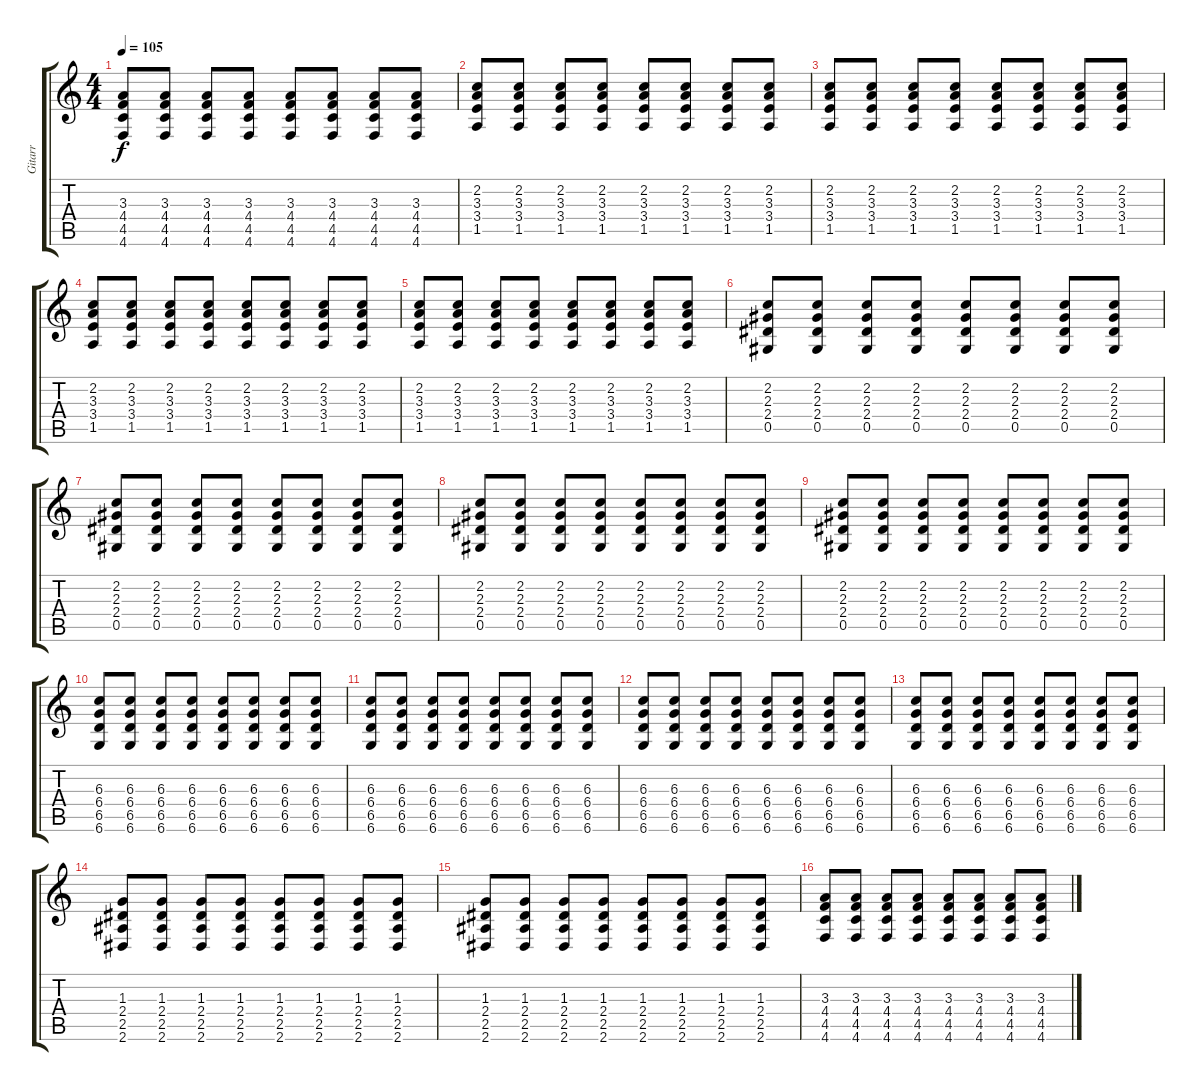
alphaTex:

\track ("Gitarr" "Gitarr") {instrument overdrivenguitar}
\staff {score tabs}
\tuning (Eb4 Bb3 Gb3 Db3 Ab2 Db2) {hide}
\ts (4 4)
\tempo 105
\clef g2
\ks c
(3.3 4.4 4.5 4.6).8{dy f} (3.3 4.4 4.5 4.6).8 (3.3 4.4 4.5 4.6).8 (3.3 4.4 4.5 4.6).8 (3.3 4.4 4.5 4.6).8 (3.3 4.4 4.5 4.6).8 (3.3 4.4 4.5 4.6).8 (3.3 4.4 4.5 4.6).8 |
(2.2 3.3 3.4 1.5).8 (2.2 3.3 3.4 1.5).8 (2.2 3.3 3.4 1.5).8 (2.2 3.3 3.4 1.5).8 (2.2 3.3 3.4 1.5).8 (2.2 3.3 3.4 1.5).8 (2.2 3.3 3.4 1.5).8 (2.2 3.3 3.4 1.5).8 |
(2.2 3.3 3.4 1.5).8 (2.2 3.3 3.4 1.5).8 (2.2 3.3 3.4 1.5).8 (2.2 3.3 3.4 1.5).8 (2.2 3.3 3.4 1.5).8 (2.2 3.3 3.4 1.5).8 (2.2 3.3 3.4 1.5).8 (2.2 3.3 3.4 1.5).8 |
(2.2 3.3 3.4 1.5).8 (2.2 3.3 3.4 1.5).8 (2.2 3.3 3.4 1.5).8 (2.2 3.3 3.4 1.5).8 (2.2 3.3 3.4 1.5).8 (2.2 3.3 3.4 1.5).8 (2.2 3.3 3.4 1.5).8 (2.2 3.3 3.4 1.5).8 |
(2.2 3.3 3.4 1.5).8 (2.2 3.3 3.4 1.5).8 (2.2 3.3 3.4 1.5).8 (2.2 3.3 3.4 1.5).8 (2.2 3.3 3.4 1.5).8 (2.2 3.3 3.4 1.5).8 (2.2 3.3 3.4 1.5).8 (2.2 3.3 3.4 1.5).8 |
(2.2 2.3 2.4 0.5).8 (2.2 2.3 2.4 0.5).8 (2.2 2.3 2.4 0.5).8 (2.2 2.3 2.4 0.5).8 (2.2 2.3 2.4 0.5).8 (2.2 2.3 2.4 0.5).8 (2.2 2.3 2.4 0.5).8 (2.2 2.3 2.4 0.5).8 |
(2.2 2.3 2.4 0.5).8 (2.2 2.3 2.4 0.5).8 (2.2 2.3 2.4 0.5).8 (2.2 2.3 2.4 0.5).8 (2.2 2.3 2.4 0.5).8 (2.2 2.3 2.4 0.5).8 (2.2 2.3 2.4 0.5).8 (2.2 2.3 2.4 0.5).8 |
(2.2 2.3 2.4 0.5).8 (2.2 2.3 2.4 0.5).8 (2.2 2.3 2.4 0.5).8 (2.2 2.3 2.4 0.5).8 (2.2 2.3 2.4 0.5).8 (2.2 2.3 2.4 0.5).8 (2.2 2.3 2.4 0.5).8 (2.2 2.3 2.4 0.5).8 |
(2.2 2.3 2.4 0.5).8 (2.2 2.3 2.4 0.5).8 (2.2 2.3 2.4 0.5).8 (2.2 2.3 2.4 0.5).8 (2.2 2.3 2.4 0.5).8 (2.2 2.3 2.4 0.5).8 (2.2 2.3 2.4 0.5).8 (2.2 2.3 2.4 0.5).8 |
(6.3 6.4 6.5 6.6).8 (6.3 6.4 6.5 6.6).8 (6.3 6.4 6.5 6.6).8 (6.3 6.4 6.5 6.6).8 (6.3 6.4 6.5 6.6).8 (6.3 6.4 6.5 6.6).8 (6.3 6.4 6.5 6.6).8 (6.3 6.4 6.5 6.6).8 |
(6.3 6.4 6.5 6.6).8 (6.3 6.4 6.5 6.6).8 (6.3 6.4 6.5 6.6).8 (6.3 6.4 6.5 6.6).8 (6.3 6.4 6.5 6.6).8 (6.3 6.4 6.5 6.6).8 (6.3 6.4 6.5 6.6).8 (6.3 6.4 6.5 6.6).8 |
(6.3 6.4 6.5 6.6).8 (6.3 6.4 6.5 6.6).8 (6.3 6.4 6.5 6.6).8 (6.3 6.4 6.5 6.6).8 (6.3 6.4 6.5 6.6).8 (6.3 6.4 6.5 6.6).8 (6.3 6.4 6.5 6.6).8 (6.3 6.4 6.5 6.6).8 |
(6.3 6.4 6.5 6.6).8 (6.3 6.4 6.5 6.6).8 (6.3 6.4 6.5 6.6).8 (6.3 6.4 6.5 6.6).8 (6.3 6.4 6.5 6.6).8 (6.3 6.4 6.5 6.6).8 (6.3 6.4 6.5 6.6).8 (6.3 6.4 6.5 6.6).8 |
(1.3 2.4 2.5 2.6).8 (1.3 2.4 2.5 2.6).8 (1.3 2.4 2.5 2.6).8 (1.3 2.4 2.5 2.6).8 (1.3 2.4 2.5 2.6).8 (1.3 2.4 2.5 2.6).8 (1.3 2.4 2.5 2.6).8 (1.3 2.4 2.5 2.6).8 |
(1.3 2.4 2.5 2.6).8 (1.3 2.4 2.5 2.6).8 (1.3 2.4 2.5 2.6).8 (1.3 2.4 2.5 2.6).8 (1.3 2.4 2.5 2.6).8 (1.3 2.4 2.5 2.6).8 (1.3 2.4 2.5 2.6).8 (1.3 2.4 2.5 2.6).8 |
(3.3 4.4 4.5 4.6).8 (3.3 4.4 4.5 4.6).8 (3.3 4.4 4.5 4.6).8 (3.3 4.4 4.5 4.6).8 (3.3 4.4 4.5 4.6).8 (3.3 4.4 4.5 4.6).8 (3.3 4.4 4.5 4.6).8 (3.3 4.4 4.5 4.6).8
